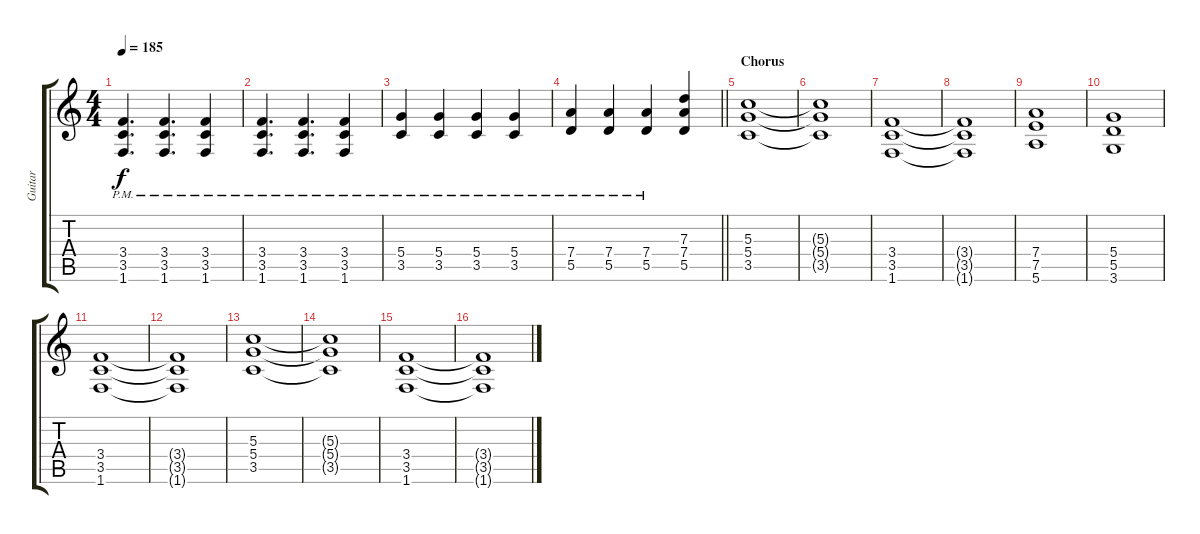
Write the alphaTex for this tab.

\track ("Guitar" "Guitar") {instrument distortionguitar}
\staff {score tabs}
\tuning (E4 B3 G3 D3 A2 E2) {hide}
\ts (4 4)
\tempo 185
\clef g2
\ks c
(3.4{pm} 3.5{pm} 1.6{pm}).4{d dy f} (3.4{pm} 3.5{pm} 1.6{pm}).4{d} (3.4{pm} 3.5{pm} 1.6{pm}).4 |
(3.4{pm} 3.5{pm} 1.6{pm}).4{d} (3.4{pm} 3.5{pm} 1.6{pm}).4{d} (3.4{pm} 3.5{pm} 1.6{pm}).4 |
(5.4{pm} 3.5{pm}).4 (5.4{pm} 3.5{pm}).4 (5.4{pm} 3.5{pm}).4 (5.4{pm} 3.5{pm}).4 |
\barLineRight lightlight
(7.4{pm} 5.5{pm}).4 (7.4{pm} 5.5{pm}).4 (7.4{pm} 5.5).4 (7.3 7.4 5.5).4 |
\section ("" "Chorus")
(5.3 5.4 3.5).1 |
(5.3{t} 5.4{t} 3.5{t}).1 |
(3.4 3.5 1.6).1 |
(3.4{t} 3.5{t} 1.6{t}).1 |
(7.4 7.5 5.6).1 |
(5.4 5.5 3.6).1 |
(3.4 3.5 1.6).1 |
(3.4{t} 3.5{t} 1.6{t}).1 |
(5.3 5.4 3.5).1 |
(5.3{t} 5.4{t} 3.5{t}).1 |
(3.4 3.5 1.6).1 |
(3.4{t} 3.5{t} 1.6{t}).1
